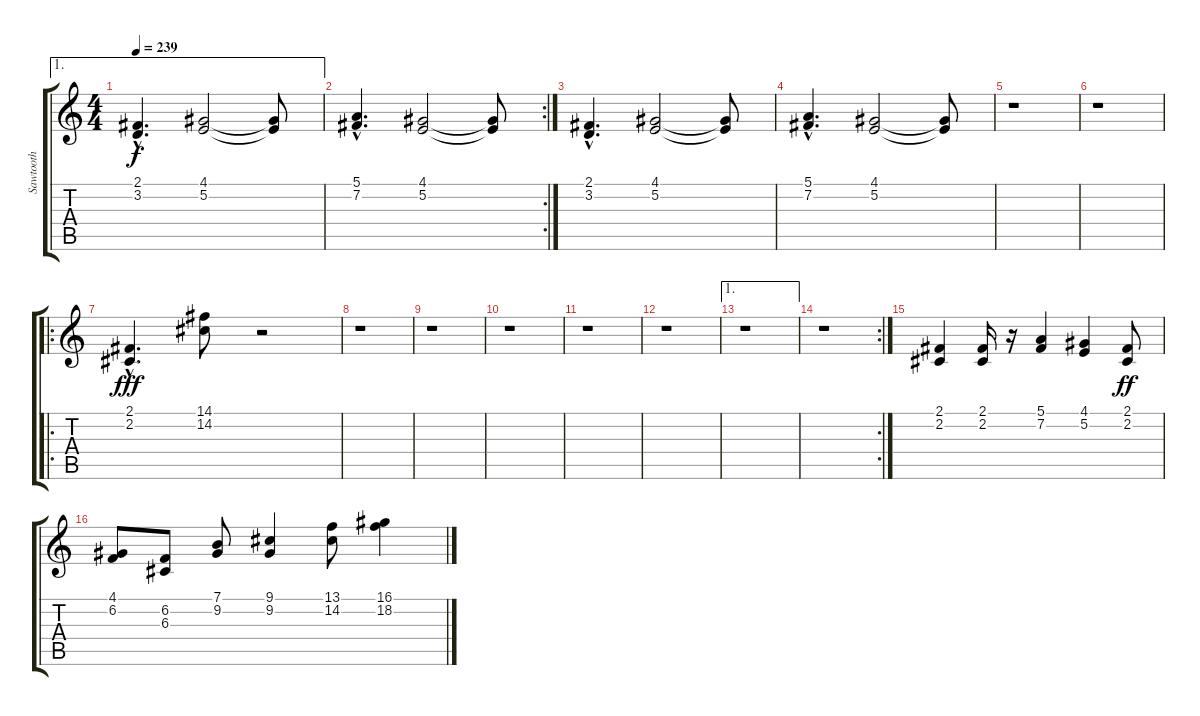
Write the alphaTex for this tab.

\track ("Sawtooth" "Sawtooth") {instrument lead2sawtooth}
\staff {score tabs}
\tuning (E4 B3 G3 D3 A2 E2) {hide}
\ae 1
\ts (4 4)
\tempo 239
\clef g2
\ks c
(2.1{hac} 3.2{hac}).4{d dy f} (4.1 5.2).2 (4.1{t} 5.2{t}).8 |
\rc 2
(5.1{hac} 7.2{hac}).4{d} (4.1 5.2).2 (4.1{t} 5.2{t}).8 |
(2.1{hac} 3.2{hac}).4{d} (4.1 5.2).2 (4.1{t} 5.2{t}).8 |
(5.1{hac} 7.2{hac}).4{d} (4.1 5.2).2 (4.1{t} 5.2{t}).8 |
r.1 |
r.1 |
\ro
(2.1{hac} 2.2{hac}).4{d dy fff} (14.1 14.2).8 r.2 |
r.1 |
r.1 |
r.1 |
r.1 |
r.1 |
\ae 1
r.1 |
\rc 2
r.1 |
(2.1 2.2).4 (2.1 2.2).16 r.16 (5.1 7.2).4 (4.1 5.2).4 (2.1 2.2).8{dy ff} |
(4.1 6.2).8 (6.2 6.3).8 (7.1 9.2).8 (9.1 9.2).4 (13.1 14.2).8 (16.1 18.2).4
